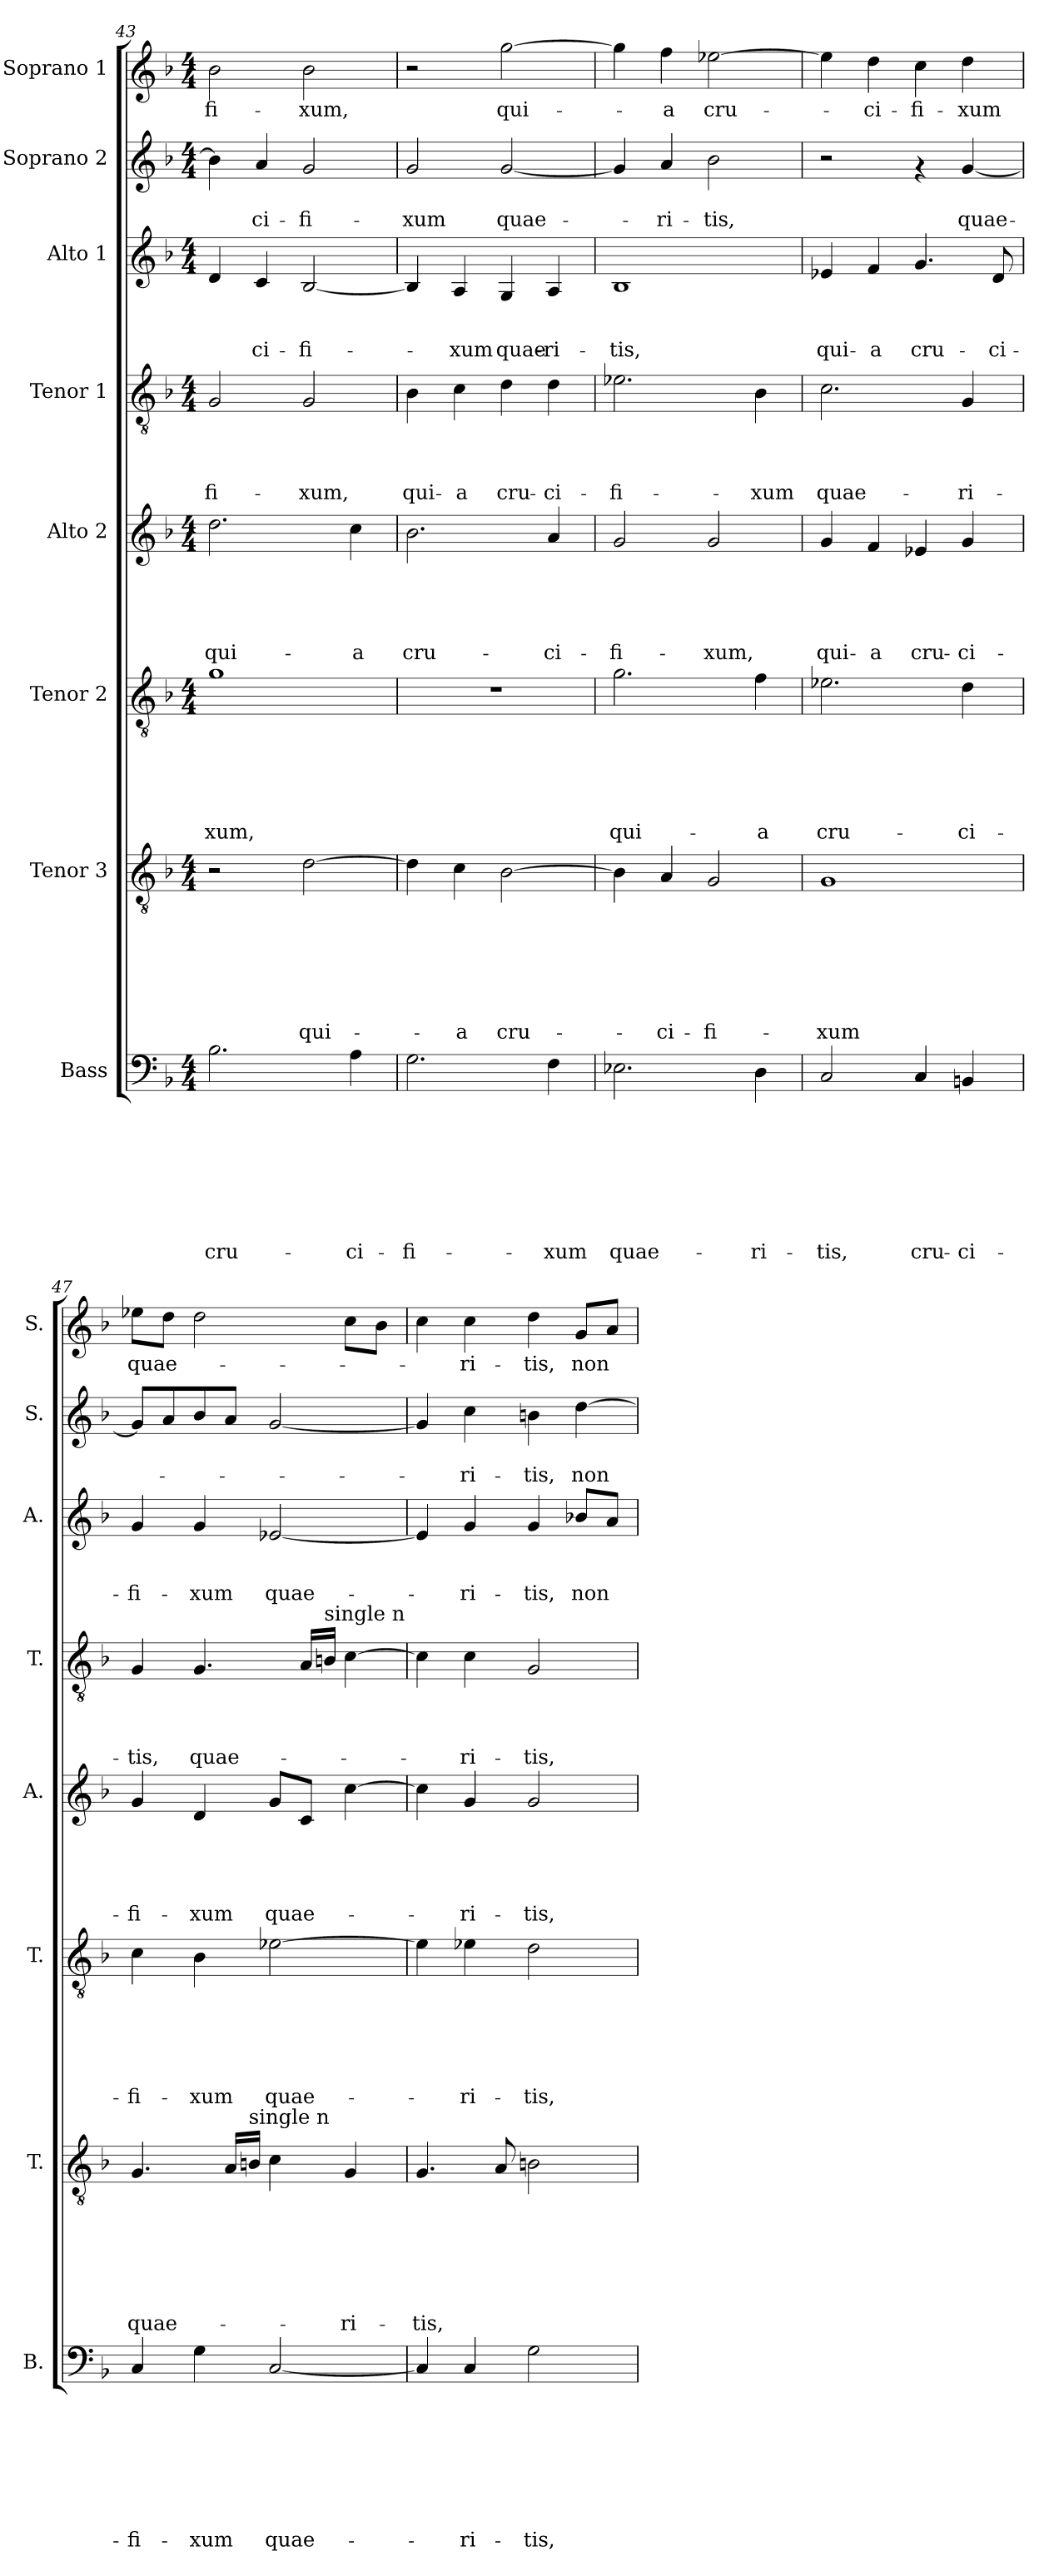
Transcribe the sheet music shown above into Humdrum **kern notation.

**kern	**text	**text	**text	**text	**text	**text	**text	**text	**kern	**text	**text	**text	**text	**text	**text	**text	**kern	**text	**text	**text	**text	**text	**text	**kern	**text	**text	**text	**text	**text	**kern	**text	**text	**text	**text	**kern	**text	**text	**text	**kern	**text	**text	**kern	**text
*part8	*part8	*part8	*part8	*part8	*part8	*part8	*part8	*part8	*part7	*part7	*part7	*part7	*part7	*part7	*part7	*part7	*part6	*part6	*part6	*part6	*part6	*part6	*part6	*part5	*part5	*part5	*part5	*part5	*part5	*part4	*part4	*part4	*part4	*part4	*part3	*part3	*part3	*part3	*part2	*part2	*part2	*part1	*part1
*staff8	*staff8	*staff8	*staff8	*staff8	*staff8	*staff8	*staff8	*staff8	*staff7	*staff7	*staff7	*staff7	*staff7	*staff7	*staff7	*staff7	*staff6	*staff6	*staff6	*staff6	*staff6	*staff6	*staff6	*staff5	*staff5	*staff5	*staff5	*staff5	*staff5	*staff4	*staff4	*staff4	*staff4	*staff4	*staff3	*staff3	*staff3	*staff3	*staff2	*staff2	*staff2	*staff1	*staff1
*I"Bass	*	*	*	*	*	*	*	*	*I"Tenor 3	*	*	*	*	*	*	*	*I"Tenor 2	*	*	*	*	*	*	*I"Alto 2	*	*	*	*	*	*I"Tenor 1	*	*	*	*	*I"Alto 1	*	*	*	*I"Soprano 2	*	*	*I"Soprano 1	*
*I'B.	*	*	*	*	*	*	*	*	*I'T.	*	*	*	*	*	*	*	*I'T.	*	*	*	*	*	*	*I'A.	*	*	*	*	*	*I'T.	*	*	*	*	*I'A.	*	*	*	*I'S.	*	*	*I'S.	*
!!LO:PB:g=z
*clefF4	*	*	*	*	*	*	*	*	*clefGv2	*	*	*	*	*	*	*	*clefGv2	*	*	*	*	*	*	*clefG2	*	*	*	*	*	*clefGv2	*	*	*	*	*clefG2	*	*	*	*clefG2	*	*	*clefG2	*
*k[b-]	*	*	*	*	*	*	*	*	*k[b-]	*	*	*	*	*	*	*	*k[b-]	*	*	*	*	*	*	*k[b-]	*	*	*	*	*	*k[b-]	*	*	*	*	*k[b-]	*	*	*	*k[b-]	*	*	*k[b-]	*
*F:	*	*	*	*	*	*	*	*	*F:	*	*	*	*	*	*	*	*F:	*	*	*	*	*	*	*F:	*	*	*	*	*	*F:	*	*	*	*	*F:	*	*	*	*F:	*	*	*F:	*
*M4/4	*	*	*	*	*	*	*	*	*M4/4	*	*	*	*	*	*	*	*M4/4	*	*	*	*	*	*	*M4/4	*	*	*	*	*	*M4/4	*	*	*	*	*M4/4	*	*	*	*M4/4	*	*	*M4/4	*
=43	=43	=43	=43	=43	=43	=43	=43	=43	=43	=43	=43	=43	=43	=43	=43	=43	=43	=43	=43	=43	=43	=43	=43	=43	=43	=43	=43	=43	=43	=43	=43	=43	=43	=43	=43	=43	=43	=43	=43	=43	=43	=43	=43
!	!	!	!	!	!	!	!	!LO:LY:b	!	!	!	!	!	!	!	!	!	!	!	!	!	!	!LO:LY:b	!	!	!	!	!	!LO:LY:b	!	!	!	!	!LO:LY:b	!	!	!	!	!	!	!	!	!LO:LY:b
2.B-\	.	.	.	.	.	.	.	cru-	2r	.	.	.	.	.	.	.	1g	.	.	.	.	.	-xum,	2.dd\	.	.	.	.	qui-	2G/	.	.	.	-fi-	4d/	.	.	.	4b-\]	.	.	2b-\	-fi-
!	!	!	!	!	!	!	!	!	!	!	!	!	!	!	!	!	!	!	!	!	!	!	!	!	!	!	!	!	!	!	!	!	!	!	!	!	!	!LO:LY:b	!	!	!LO:LY:b	!	!
.	.	.	.	.	.	.	.	.	.	.	.	.	.	.	.	.	.	.	.	.	.	.	.	.	.	.	.	.	.	.	.	.	.	.	4c/	.	.	-ci-	4a/	.	-ci-	.	.
!	!	!	!	!	!	!	!	!	!	!	!	!	!	!	!	!LO:LY:b	!	!	!	!	!	!	!	!	!	!	!	!	!	!	!	!	!	!LO:LY:b	!	!	!	!LO:LY:b	!	!	!LO:LY:b	!	!LO:LY:b
.	.	.	.	.	.	.	.	.	[>2d\	.	.	.	.	.	.	qui-	.	.	.	.	.	.	.	.	.	.	.	.	.	2G/	.	.	.	-xum,	[<2B-/	.	.	-fi-	2g/	.	-fi-	2b-\	-xum,
!	!	!	!	!	!	!	!	!LO:LY:b	!	!	!	!	!	!	!	!	!	!	!	!	!	!	!	!	!	!	!	!	!LO:LY:b	!	!	!	!	!	!	!	!	!	!	!	!	!	!
4A\	.	.	.	.	.	.	.	-ci-	.	.	.	.	.	.	.	.	.	.	.	.	.	.	.	4cc\	.	.	.	.	-a	.	.	.	.	.	.	.	.	.	.	.	.	.	.
=44	=44	=44	=44	=44	=44	=44	=44	=44	=44	=44	=44	=44	=44	=44	=44	=44	=44	=44	=44	=44	=44	=44	=44	=44	=44	=44	=44	=44	=44	=44	=44	=44	=44	=44	=44	=44	=44	=44	=44	=44	=44	=44	=44
!	!	!	!	!	!	!	!	!LO:LY:b	!	!	!	!	!	!	!	!	!	!	!	!	!	!	!	!	!	!	!	!	!LO:LY:b	!	!	!	!	!LO:LY:b	!	!	!	!	!	!	!LO:LY:b	!	!
2.G\	.	.	.	.	.	.	.	-fi-	4d\]	.	.	.	.	.	.	.	1r	.	.	.	.	.	.	2.b-\	.	.	.	.	cru-	4B-\	.	.	.	qui-	4B-/]	.	.	.	2g/	.	-xum	2r	.
!	!	!	!	!	!	!	!	!	!	!	!	!	!	!	!	!LO:LY:b	!	!	!	!	!	!	!	!	!	!	!	!	!	!	!	!	!	!LO:LY:b	!	!	!	!LO:LY:b	!	!	!	!	!
.	.	.	.	.	.	.	.	.	4c\	.	.	.	.	.	.	-a	.	.	.	.	.	.	.	.	.	.	.	.	.	4c\	.	.	.	-a	4A/	.	.	-xum	.	.	.	.	.
!	!	!	!	!	!	!	!	!	!	!	!	!	!	!	!	!LO:LY:b	!	!	!	!	!	!	!	!	!	!	!	!	!	!	!	!	!	!LO:LY:b	!	!	!	!LO:LY:b	!	!	!LO:LY:b	!	!LO:LY:b
.	.	.	.	.	.	.	.	.	[>2B-\	.	.	.	.	.	.	cru-	.	.	.	.	.	.	.	.	.	.	.	.	.	4d\	.	.	.	cru-	4G/	.	.	quae-	[<2g/	.	quae-	[>2gg\	qui-
!	!	!	!	!	!	!	!	!LO:LY:b	!	!	!	!	!	!	!	!	!	!	!	!	!	!	!	!	!	!	!	!	!LO:LY:b	!	!	!	!	!LO:LY:b	!	!	!	!LO:LY:b	!	!	!	!	!
4F\	.	.	.	.	.	.	.	-xum	.	.	.	.	.	.	.	.	.	.	.	.	.	.	.	4a/	.	.	.	.	-ci-	4d\	.	.	.	-ci-	4A/	.	.	-ri-	.	.	.	.	.
=45	=45	=45	=45	=45	=45	=45	=45	=45	=45	=45	=45	=45	=45	=45	=45	=45	=45	=45	=45	=45	=45	=45	=45	=45	=45	=45	=45	=45	=45	=45	=45	=45	=45	=45	=45	=45	=45	=45	=45	=45	=45	=45	=45
!	!	!	!	!	!	!	!	!LO:LY:b	!	!	!	!	!	!	!	!	!	!	!	!	!	!	!LO:LY:b	!	!	!	!	!	!LO:LY:b	!	!	!	!	!LO:LY:b	!	!	!	!LO:LY:b	!	!	!	!	!
2.E-X\	.	.	.	.	.	.	.	quae-	4B-\]	.	.	.	.	.	.	.	2.g\	.	.	.	.	.	qui-	2g/	.	.	.	.	-fi-	2.e-X\	.	.	.	-fi-	1B-	.	.	-tis,	4g/]	.	.	4gg\]	.
!	!	!	!	!	!	!	!	!	!	!	!	!	!	!	!	!LO:LY:b	!	!	!	!	!	!	!	!	!	!	!	!	!	!	!	!	!	!	!	!	!	!	!	!	!LO:LY:b	!	!LO:LY:b
.	.	.	.	.	.	.	.	.	4A/	.	.	.	.	.	.	-ci-	.	.	.	.	.	.	.	.	.	.	.	.	.	.	.	.	.	.	.	.	.	.	4a/	.	-ri-	4ff\	-a
!	!	!	!	!	!	!	!	!	!	!	!	!	!	!	!	!LO:LY:b	!	!	!	!	!	!	!	!	!	!	!	!	!LO:LY:b	!	!	!	!	!	!	!	!	!	!	!	!LO:LY:b	!	!LO:LY:b
.	.	.	.	.	.	.	.	.	2G/	.	.	.	.	.	.	-fi-	.	.	.	.	.	.	.	2g/	.	.	.	.	-xum,	.	.	.	.	.	.	.	.	.	2b-\	.	-tis,	[>2ee-X\	cru-
!	!	!	!	!	!	!	!	!LO:LY:b	!	!	!	!	!	!	!	!	!	!	!	!	!	!	!LO:LY:b	!	!	!	!	!	!	!	!	!	!	!LO:LY:b	!	!	!	!	!	!	!	!	!
4D\	.	.	.	.	.	.	.	-ri-	.	.	.	.	.	.	.	.	4f\	.	.	.	.	.	-a	.	.	.	.	.	.	4B-\	.	.	.	-xum	.	.	.	.	.	.	.	.	.
=46	=46	=46	=46	=46	=46	=46	=46	=46	=46	=46	=46	=46	=46	=46	=46	=46	=46	=46	=46	=46	=46	=46	=46	=46	=46	=46	=46	=46	=46	=46	=46	=46	=46	=46	=46	=46	=46	=46	=46	=46	=46	=46	=46
!	!	!	!	!	!	!	!	!LO:LY:b	!	!	!	!	!	!	!	!LO:LY:b	!	!	!	!	!	!	!LO:LY:b	!	!	!	!	!	!LO:LY:b	!	!	!	!	!LO:LY:b	!	!	!	!LO:LY:b	!	!	!	!	!
2C/	.	.	.	.	.	.	.	-tis,	1G	.	.	.	.	.	.	-xum	2.e-X\	.	.	.	.	.	cru-	4g/	.	.	.	.	qui-	2.c\	.	.	.	quae-	4e-X/	.	.	qui-	2r	.	.	4ee-\]	.
!	!	!	!	!	!	!	!	!	!	!	!	!	!	!	!	!	!	!	!	!	!	!	!	!	!	!	!	!	!LO:LY:b	!	!	!	!	!	!	!	!	!LO:LY:b	!	!	!	!	!LO:LY:b
.	.	.	.	.	.	.	.	.	.	.	.	.	.	.	.	.	.	.	.	.	.	.	.	4f/	.	.	.	.	-a	.	.	.	.	.	4f/	.	.	-a	.	.	.	4dd\	-ci-
!	!	!	!	!	!	!	!	!LO:LY:b	!	!	!	!	!	!	!	!	!	!	!	!	!	!	!	!	!	!	!	!	!LO:LY:b	!	!	!	!	!	!	!	!	!LO:LY:b	!	!	!	!	!LO:LY:b
4C/	.	.	.	.	.	.	.	cru-	.	.	.	.	.	.	.	.	.	.	.	.	.	.	.	4e-X/	.	.	.	.	cru-	.	.	.	.	.	4.g/	.	.	cru-	4rf	.	.	4cc\	-fi-
!	!	!	!	!	!	!	!	!LO:LY:b	!	!	!	!	!	!	!	!	!	!	!	!	!	!	!LO:LY:b	!	!	!	!	!	!LO:LY:b	!	!	!	!	!LO:LY:b	!	!	!	!	!	!	!LO:LY:b	!	!LO:LY:b
4BBn/	.	.	.	.	.	.	.	-ci-	.	.	.	.	.	.	.	.	4d\	.	.	.	.	.	-ci-	4g/	.	.	.	.	-ci-	4G/	.	.	.	-ri-	.	.	.	.	[<4g/	.	quae-	4dd\	-xum
!	!	!	!	!	!	!	!	!	!	!	!	!	!	!	!	!	!	!	!	!	!	!	!	!	!	!	!	!	!	!	!	!	!	!	!	!	!	!LO:LY:b	!	!	!	!	!
.	.	.	.	.	.	.	.	.	.	.	.	.	.	.	.	.	.	.	.	.	.	.	.	.	.	.	.	.	.	.	.	.	.	.	8d/	.	.	-ci-	.	.	.	.	.
=47	=47	=47	=47	=47	=47	=47	=47	=47	=47	=47	=47	=47	=47	=47	=47	=47	=47	=47	=47	=47	=47	=47	=47	=47	=47	=47	=47	=47	=47	=47	=47	=47	=47	=47	=47	=47	=47	=47	=47	=47	=47	=47	=47
!	!	!	!	!	!	!	!	!LO:LY:b	!	!	!	!	!	!	!	!LO:LY:b	!	!	!	!	!	!	!LO:LY:b	!	!	!	!	!	!LO:LY:b	!	!	!	!	!LO:LY:b	!	!	!	!LO:LY:b	!	!	!	!	!LO:LY:b
4C/	.	.	.	.	.	.	.	-fi-	4.G/	.	.	.	.	.	.	quae-	4c\	.	.	.	.	.	-fi-	4g/	.	.	.	.	-fi-	4G/	.	.	.	-tis,	4g/	.	.	-fi-	8g/L]	.	.	8ee-X\L	quae-
.	.	.	.	.	.	.	.	.	.	.	.	.	.	.	.	.	.	.	.	.	.	.	.	.	.	.	.	.	.	.	.	.	.	.	.	.	.	.	8a/	.	.	8dd\J	.
!	!	!	!	!	!	!	!	!LO:LY:b	!	!	!	!	!	!	!	!	!	!	!	!	!	!	!LO:LY:b	!	!	!	!	!	!LO:LY:b	!	!	!	!	!LO:LY:b	!	!	!	!LO:LY:b	!	!	!	!	!
4G\	.	.	.	.	.	.	.	-xum	.	.	.	.	.	.	.	.	4B-\	.	.	.	.	.	-xum	4d/	.	.	.	.	-xum	4.G/	.	.	.	quae-	4g/	.	.	-xum	8b-/	.	.	2dd\	.
.	.	.	.	.	.	.	.	.	16A/LL	.	.	.	.	.	.	.	.	.	.	.	.	.	.	.	.	.	.	.	.	.	.	.	.	.	.	.	.	.	8a/J	.	.	.	.
!	!	!	!	!	!	!	!	!	!LO:TX:a:t=single n	!	!	!	!	!	!	!	!	!	!	!	!	!	!	!	!	!	!	!	!	!	!	!	!	!	!	!	!	!	!	!	!	!	!
.	.	.	.	.	.	.	.	.	16B/JJ	.	.	.	.	.	.	.	.	.	.	.	.	.	.	.	.	.	.	.	.	.	.	.	.	.	.	.	.	.	.	.	.	.	.
!	!	!	!	!	!	!	!	!LO:LY:b	!	!	!	!	!	!	!	!	!	!	!	!	!	!	!LO:LY:b	!	!	!	!	!	!LO:LY:b	!	!	!	!	!	!	!	!	!LO:LY:b	!	!	!	!	!
[<2C/	.	.	.	.	.	.	.	quae-	4c\	.	.	.	.	.	.	.	[>2e-X\	.	.	.	.	.	quae-	8g/L	.	.	.	.	quae-	.	.	.	.	.	[<2e-X/	.	.	quae-	[<2g/	.	.	.	.
.	.	.	.	.	.	.	.	.	.	.	.	.	.	.	.	.	.	.	.	.	.	.	.	8c/J	.	.	.	.	.	16A/LL	.	.	.	.	.	.	.	.	.	.	.	.	.
!	!	!	!	!	!	!	!	!	!	!	!	!	!	!	!	!	!	!	!	!	!	!	!	!	!	!	!	!	!	!LO:TX:a:t=single n	!	!	!	!	!	!	!	!	!	!	!	!	!
.	.	.	.	.	.	.	.	.	.	.	.	.	.	.	.	.	.	.	.	.	.	.	.	.	.	.	.	.	.	16B/JJ	.	.	.	.	.	.	.	.	.	.	.	.	.
!	!	!	!	!	!	!	!	!	!	!	!	!	!	!	!	!LO:LY:b	!	!	!	!	!	!	!	!	!	!	!	!	!	!	!	!	!	!	!	!	!	!	!	!	!	!	!
.	.	.	.	.	.	.	.	.	4G/	.	.	.	.	.	.	-ri-	.	.	.	.	.	.	.	[>4cc\	.	.	.	.	.	[>4c\	.	.	.	.	.	.	.	.	.	.	.	8cc\L	.
.	.	.	.	.	.	.	.	.	.	.	.	.	.	.	.	.	.	.	.	.	.	.	.	.	.	.	.	.	.	.	.	.	.	.	.	.	.	.	.	.	.	8b-\J	.
=48	=48	=48	=48	=48	=48	=48	=48	=48	=48	=48	=48	=48	=48	=48	=48	=48	=48	=48	=48	=48	=48	=48	=48	=48	=48	=48	=48	=48	=48	=48	=48	=48	=48	=48	=48	=48	=48	=48	=48	=48	=48	=48	=48
!	!	!	!	!	!	!	!	!	!	!	!	!	!	!	!	!LO:LY:b	!	!	!	!	!	!	!	!	!	!	!	!	!	!	!	!	!	!	!	!	!	!	!	!	!	!	!
4C/]	.	.	.	.	.	.	.	.	4.G/	.	.	.	.	.	.	-tis,	4e-\]	.	.	.	.	.	.	4cc\]	.	.	.	.	.	4c\]	.	.	.	.	4e-/]	.	.	.	4g/]	.	.	4cc\	.
!	!	!	!	!	!	!	!	!LO:LY:b	!	!	!	!	!	!	!	!	!	!	!	!	!	!	!LO:LY:b	!	!	!	!	!	!LO:LY:b	!	!	!	!	!LO:LY:b	!	!	!	!LO:LY:b	!	!	!LO:LY:b	!	!LO:LY:b
4C/	.	.	.	.	.	.	.	-ri-	.	.	.	.	.	.	.	.	4e-X\	.	.	.	.	.	-ri-	4g/	.	.	.	.	-ri-	4c\	.	.	.	-ri-	4g/	.	.	-ri-	4cc\	.	-ri-	4cc\	-ri-
.	.	.	.	.	.	.	.	.	8A/	.	.	.	.	.	.	.	.	.	.	.	.	.	.	.	.	.	.	.	.	.	.	.	.	.	.	.	.	.	.	.	.	.	.
!	!	!	!	!	!	!	!	!LO:LY:b	!	!	!	!	!	!	!	!	!	!	!	!	!	!	!LO:LY:b	!	!	!	!	!	!LO:LY:b	!	!	!	!	!LO:LY:b	!	!	!	!LO:LY:b	!	!	!LO:LY:b	!	!LO:LY:b
2G\	.	.	.	.	.	.	.	-tis,	2Bn\	.	.	.	.	.	.	.	2d\	.	.	.	.	.	-tis,	2g/	.	.	.	.	-tis,	2G/	.	.	.	-tis,	4g/	.	.	-tis,	4bn\	.	-tis,	4dd\	-tis,
!	!	!	!	!	!	!	!	!	!	!	!	!	!	!	!	!	!	!	!	!	!	!	!	!	!	!	!	!	!	!	!	!	!	!	!	!	!	!LO:LY:b	!	!	!LO:LY:b	!	!LO:LY:b
.	.	.	.	.	.	.	.	.	.	.	.	.	.	.	.	.	.	.	.	.	.	.	.	.	.	.	.	.	.	.	.	.	.	.	8b-X/L	.	.	non	[>4dd\	.	non	8g/L	non
.	.	.	.	.	.	.	.	.	.	.	.	.	.	.	.	.	.	.	.	.	.	.	.	.	.	.	.	.	.	.	.	.	.	.	8a/J	.	.	.	.	.	.	8a/J	.
=	=	=	=	=	=	=	=	=	=	=	=	=	=	=	=	=	=	=	=	=	=	=	=	=	=	=	=	=	=	=	=	=	=	=	=	=	=	=	=	=	=	=	=
*-	*-	*-	*-	*-	*-	*-	*-	*-	*-	*-	*-	*-	*-	*-	*-	*-	*-	*-	*-	*-	*-	*-	*-	*-	*-	*-	*-	*-	*-	*-	*-	*-	*-	*-	*-	*-	*-	*-	*-	*-	*-	*-	*-
